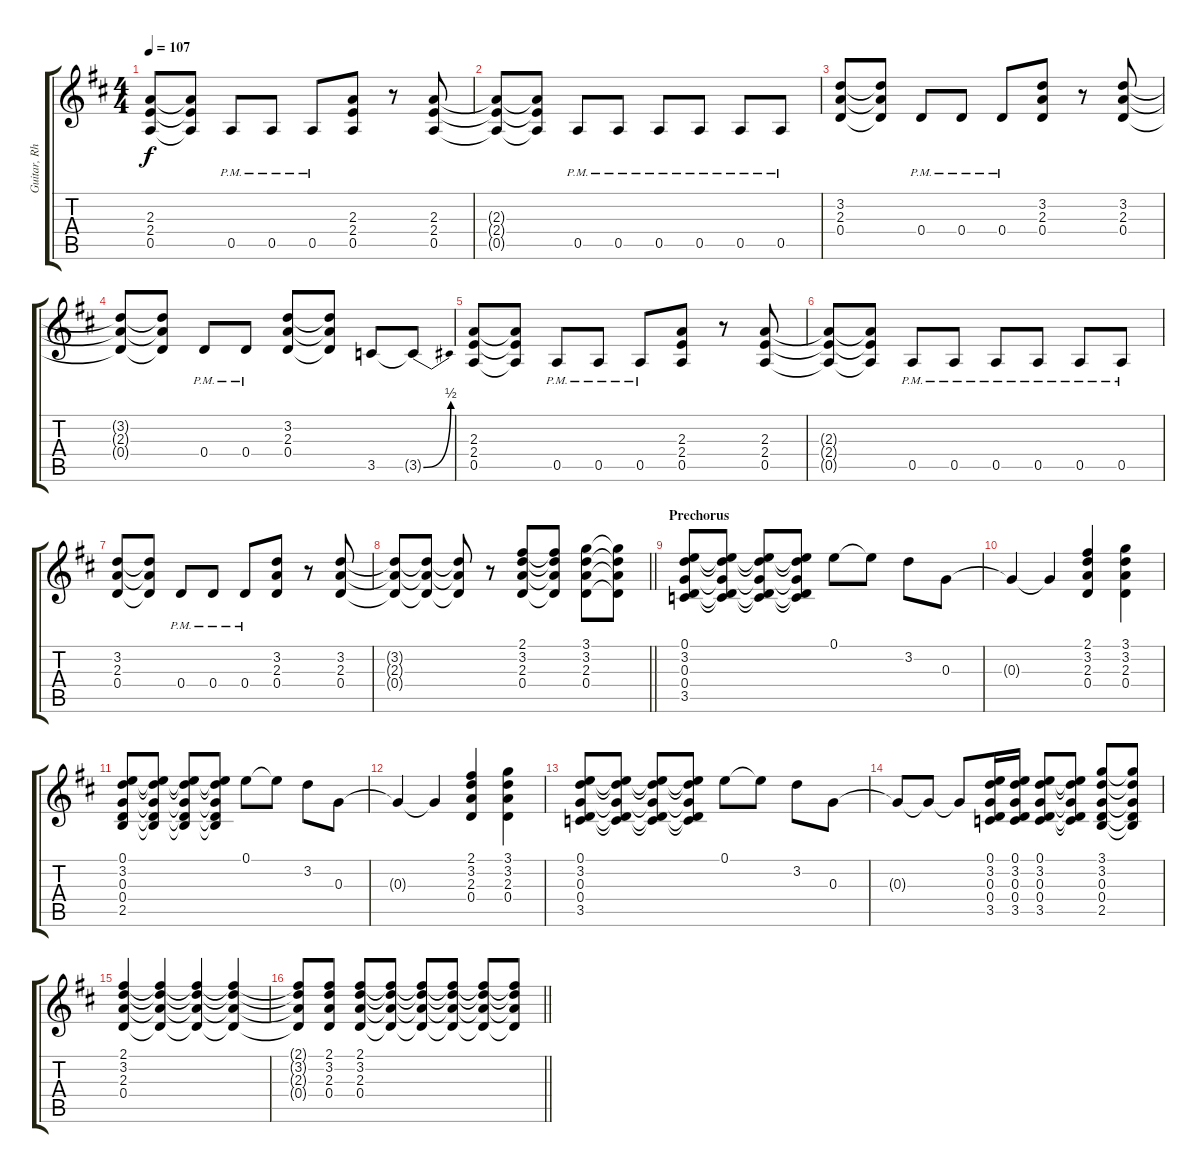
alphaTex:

\track ("Guitar, Rhythm" "Guitar, Rh") {instrument electricguitarclean}
\staff {score tabs}
\tuning (E4 B3 G3 D3 A2 E2) {hide}
\ts (4 4)
\tempo 107
\clef g2
\ks d
(2.3 2.4 0.5).8{dy f} (2.3{t} 2.4{t} 0.5{t}).8 0.5{pm}.8 0.5{pm}.8 0.5{pm}.8 (2.3 2.4 0.5).8 r.8 (2.3 2.4 0.5).8 |
(2.3{t} 2.4{t} 0.5{t}).8 (2.3{t} 2.4{t} 0.5{t}).8 0.5{pm}.8 0.5{pm}.8 0.5{pm}.8 0.5{pm}.8 0.5{pm}.8 0.5{pm}.8 |
(3.2 2.3 0.4).8 (3.2{t} 2.3{t} 0.4{t}).8 0.4{pm}.8 0.4{pm}.8 0.4{pm}.8 (3.2 2.3 0.4).8 r.8 (3.2 2.3 0.4).8 |
(3.2{t} 2.3{t} 0.4{t}).8 (3.2{t} 2.3{t} 0.4{t}).8 0.4{pm}.8 0.4{pm}.8 (3.2 2.3 0.4).8 (3.2{t} 2.3{t} 0.4{t}).8 3.5.8 3.5{be (bend 0 0 60 2) t}.8 |
(2.3 2.4 0.5).8 (2.3{t} 2.4{t} 0.5{t}).8 0.5{pm}.8 0.5{pm}.8 0.5{pm}.8 (2.3 2.4 0.5).8 r.8 (2.3 2.4 0.5).8 |
(2.3{t} 2.4{t} 0.5{t}).8 (2.3{t} 2.4{t} 0.5{t}).8 0.5{pm}.8 0.5{pm}.8 0.5{pm}.8 0.5{pm}.8 0.5{pm}.8 0.5{pm}.8 |
(3.2 2.3 0.4).8 (3.2{t} 2.3{t} 0.4{t}).8 0.4{pm}.8 0.4{pm}.8 0.4{pm}.8 (3.2 2.3 0.4).8 r.8 (3.2 2.3 0.4).8 |
\barLineRight lightlight
(3.2{t} 2.3{t} 0.4{t}).8 (3.2{t} 2.3{t} 0.4{t}).8 (3.2{t} 2.3{t} 0.4{t}).8 r.8 (2.1 3.2 2.3 0.4).8 (2.1{t} 3.2{t} 2.3{t} 0.4{t}).8 (3.1 3.2 2.3 0.4).8 (3.1{t} 3.2{t} 2.3{t} 0.4{t}).8 |
\section ("" "Prechorus")
(0.1 3.2 0.3 0.4 3.5).8 (0.1{t} 3.2{t} 0.3{t} 0.4{t} 3.5{t}).8 (0.1{t} 3.2{t} 0.3{t} 0.4{t} 3.5{t}).8 (0.1{t} 3.2{t} 0.3{t} 0.4{t} 3.5{t}).8 0.1.8 0.1{t}.8 3.2.8 0.3.8 |
0.3{t}.4 0.3{t}.4 (2.1 3.2 2.3 0.4).4 (3.1 3.2 2.3 0.4).4 |
(0.1 3.2 0.3 0.4 2.5).8 (0.1{t} 3.2{t} 0.3{t} 0.4{t} 2.5{t}).8 (0.1{t} 3.2{t} 0.3{t} 0.4{t} 2.5{t}).8 (0.1{t} 3.2{t} 0.3{t} 0.4{t} 2.5{t}).8 0.1.8 0.1{t}.8 3.2.8 0.3.8 |
0.3{t}.4 0.3{t}.4 (2.1 3.2 2.3 0.4).4 (3.1 3.2 2.3 0.4).4 |
(0.1 3.2 0.3 0.4 3.5).8 (0.1{t} 3.2{t} 0.3{t} 0.4{t} 3.5{t}).8 (0.1{t} 3.2{t} 0.3{t} 0.4{t} 3.5{t}).8 (0.1{t} 3.2{t} 0.3{t} 0.4{t} 3.5{t}).8 0.1.8 0.1{t}.8 3.2.8 0.3.8 |
0.3{t}.8 0.3{t}.8 0.3{t}.8 (0.1 3.2 0.3 0.4 3.5).16 (0.1 3.2 0.3 0.4 3.5).16 (0.1 3.2 0.3 0.4 3.5).8 (0.1{t} 3.2{t} 0.3{t} 0.4{t} 3.5{t}).8 (3.1 3.2 0.3 0.4 2.5).8 (3.1{t} 3.2{t} 0.3{t} 0.4{t} 2.5{t}).8 |
(2.1 3.2 2.3 0.4).4 (2.1{t} 3.2{t} 2.3{t} 0.4{t}).4 (2.1{t} 3.2{t} 2.3{t} 0.4{t}).4 (2.1{t} 3.2{t} 2.3{t} 0.4{t}).4 |
\barLineRight lightlight
(2.1{t} 3.2{t} 2.3{t} 0.4{t}).8 (2.1 3.2 2.3 0.4).8 (2.1 3.2 2.3 0.4).8 (2.1{t} 3.2{t} 2.3{t} 0.4{t}).8 (2.1{t} 3.2{t} 2.3{t} 0.4{t}).8 (2.1{t} 3.2{t} 2.3{t} 0.4{t}).8 (2.1{t} 3.2{t} 2.3{t} 0.4{t}).8 (2.1{t} 3.2{t} 2.3{t} 0.4{t}).8
